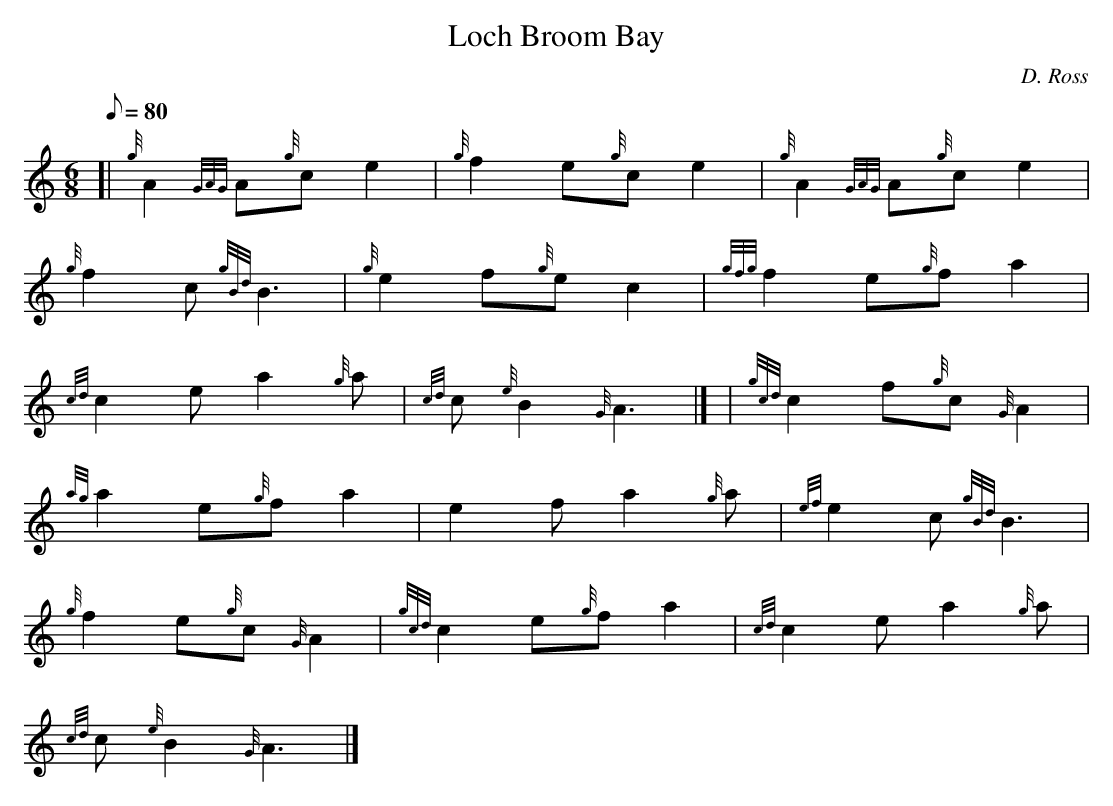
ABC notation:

X:1
T:Loch Broom Bay
M:6/8
L:1/8
Q:80
C:D. Ross
K:HP
[| {g}A2{GAG}A{g}ce2 | \
{g}f2e{g}ce2 | \
{g}A2{GAG}A{g}ce2 |
{g}f2c{gBd}B3 | \
{g}e2f{g}ec2 | \
{gfg}f2e{g}fa2 |
{cd}c2ea2{g}a | \
{cd}c{e}B2{G}A3|] [ | \
{gcd}c2f{g}c{G}A2 |
{ag}a2e{g}fa2 | \
e2fa2{g}a | \
{ef}e2c{gBd}B3 |
{g}f2e{g}c{G}A2 | \
{gcd}c2e{g}fa2 | \
{cd}c2ea2{g}a |
{cd}c{e}B2{G}A3|]
